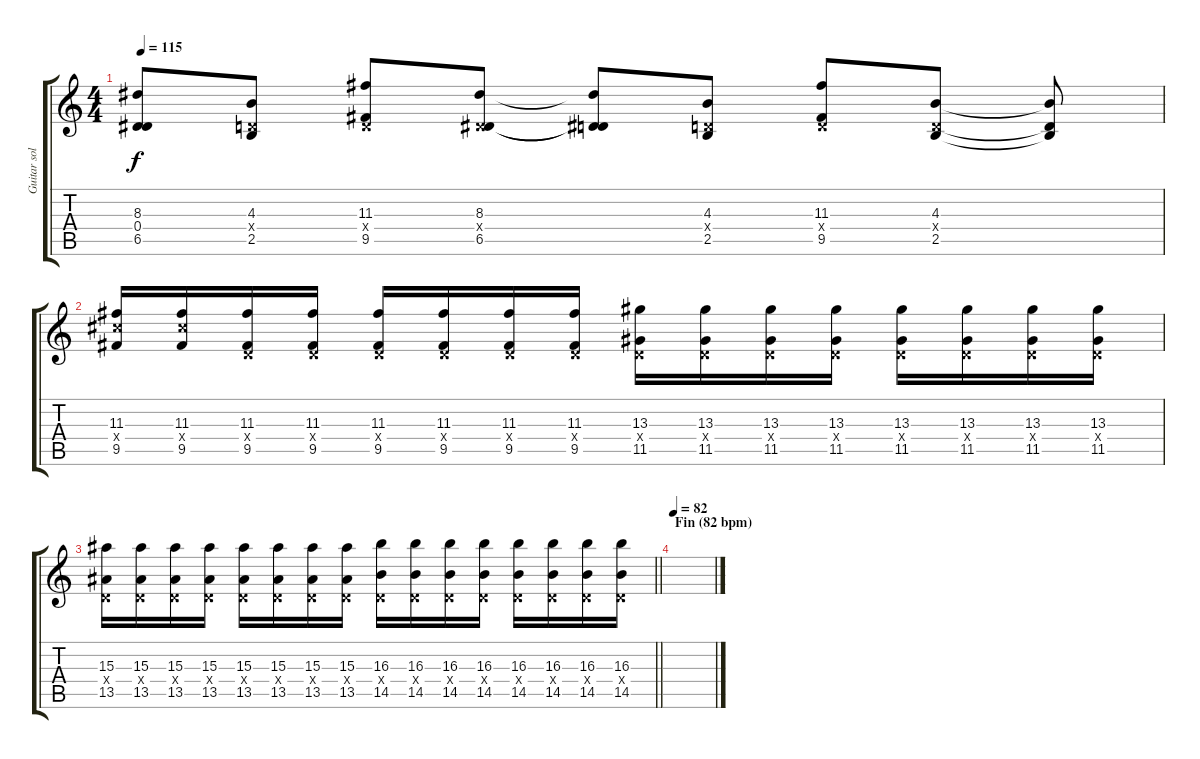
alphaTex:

\track ("Guitar solo (Deryck)" "Guitar sol") {instrument overdrivenguitar}
\staff {score tabs}
\tuning (E4 B3 G3 D3 A2 E2) {hide}
\ts (4 4)
\tempo 115
\clef g2
\ks c
(8.3{t} 0.4{t} 6.5{t}).8{dy f} (4.3 0.4{x} 2.5).8 (11.3 0.4{x} 9.5).8 (8.3 0.4{x} 6.5).8 (8.3{t} 0.4{t} 6.5{t}).8 (4.3 0.4{x} 2.5).8 (11.3 0.4{x} 9.5).8 (4.3 0.4{x} 2.5).8 (4.3{t} 0.4{t} 2.5{t}).8 |
(11.3 11.4{x} 9.5).16 (11.3 11.4{x} 9.5).16 (11.3 0.4{x} 9.5).16 (11.3 0.4{x} 9.5).16 (11.3 0.4{x} 9.5).16 (11.3 0.4{x} 9.5).16 (11.3 0.4{x} 9.5).16 (11.3 0.4{x} 9.5).16 (13.3 0.4{x} 11.5).16 (13.3 0.4{x} 11.5).16 (13.3 0.4{x} 11.5).16 (13.3 0.4{x} 11.5).16 (13.3 0.4{x} 11.5).16 (13.3 0.4{x} 11.5).16 (13.3 0.4{x} 11.5).16 (13.3 0.4{x} 11.5).16 |
\barLineRight lightlight
(15.3 0.4{x} 13.5).16 (15.3 0.4{x} 13.5).16 (15.3 0.4{x} 13.5).16 (15.3 0.4{x} 13.5).16 (15.3 0.4{x} 13.5).16 (15.3 0.4{x} 13.5).16 (15.3 0.4{x} 13.5).16 (15.3 0.4{x} 13.5).16 (16.3 0.4{x} 14.5).16 (16.3 0.4{x} 14.5).16 (16.3 0.4{x} 14.5).16 (16.3 0.4{x} 14.5).16 (16.3 0.4{x} 14.5).16 (16.3 0.4{x} 14.5).16 (16.3 0.4{x} 14.5).16 (16.3 0.4{x} 14.5).16 |
\section ("" "Fin (82 bpm)")
\tempo 82
